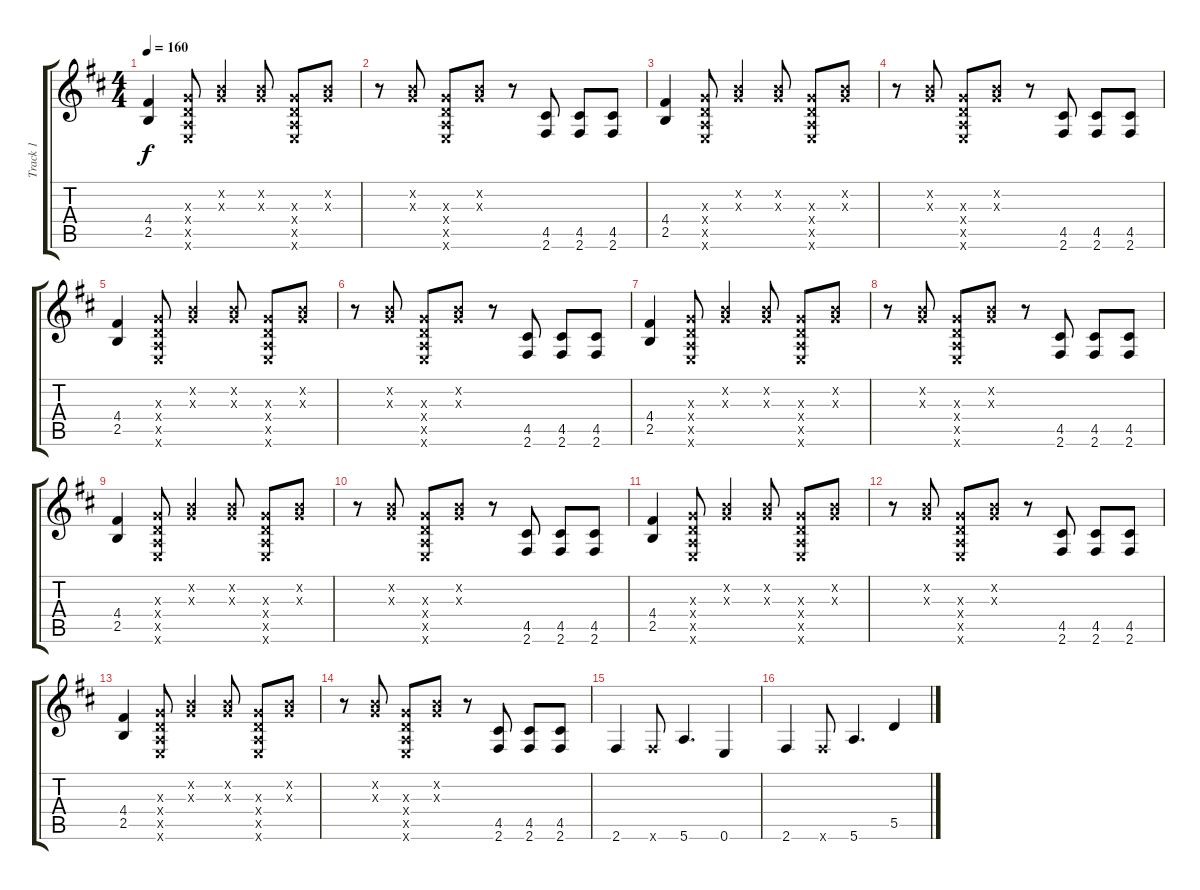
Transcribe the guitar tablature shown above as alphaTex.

\track ("Track 1" "Track 1") {instrument overdrivenguitar}
\staff {score tabs}
\tuning (E4 B3 G3 D3 A2 E2) {hide}
\ts (4 4)
\tempo 160
\clef g2
\ks bminor
(4.4 2.5).4{dy f} (0.3{x} 0.4{x} 0.5{x} 0.6{x}).8 (0.2{x} 0.3{x}).4 (0.2{x} 0.3{x}).8 (0.3{x} 0.4{x} 0.5{x} 0.6{x}).8 (0.2{x} 0.3{x}).8 |
r.8 (0.2{x} 0.3{x}).8 (0.3{x} 0.4{x} 0.5{x} 0.6{x}).8 (0.2{x} 0.3{x}).8 r.8 (4.5 2.6).8 (4.5 2.6).8 (4.5 2.6).8 |
(4.4 2.5).4 (0.3{x} 0.4{x} 0.5{x} 0.6{x}).8 (0.2{x} 0.3{x}).4 (0.2{x} 0.3{x}).8 (0.3{x} 0.4{x} 0.5{x} 0.6{x}).8 (0.2{x} 0.3{x}).8 |
r.8 (0.2{x} 0.3{x}).8 (0.3{x} 0.4{x} 0.5{x} 0.6{x}).8 (0.2{x} 0.3{x}).8 r.8 (4.5 2.6).8 (4.5 2.6).8 (4.5 2.6).8 |
(4.4 2.5).4 (0.3{x} 0.4{x} 0.5{x} 0.6{x}).8 (0.2{x} 0.3{x}).4 (0.2{x} 0.3{x}).8 (0.3{x} 0.4{x} 0.5{x} 0.6{x}).8 (0.2{x} 0.3{x}).8 |
r.8 (0.2{x} 0.3{x}).8 (0.3{x} 0.4{x} 0.5{x} 0.6{x}).8 (0.2{x} 0.3{x}).8 r.8 (4.5 2.6).8 (4.5 2.6).8 (4.5 2.6).8 |
(4.4 2.5).4 (0.3{x} 0.4{x} 0.5{x} 0.6{x}).8 (0.2{x} 0.3{x}).4 (0.2{x} 0.3{x}).8 (0.3{x} 0.4{x} 0.5{x} 0.6{x}).8 (0.2{x} 0.3{x}).8 |
r.8 (0.2{x} 0.3{x}).8 (0.3{x} 0.4{x} 0.5{x} 0.6{x}).8 (0.2{x} 0.3{x}).8 r.8 (4.5 2.6).8 (4.5 2.6).8 (4.5 2.6).8 |
(4.4 2.5).4 (0.3{x} 0.4{x} 0.5{x} 0.6{x}).8 (0.2{x} 0.3{x}).4 (0.2{x} 0.3{x}).8 (0.3{x} 0.4{x} 0.5{x} 0.6{x}).8 (0.2{x} 0.3{x}).8 |
r.8 (0.2{x} 0.3{x}).8 (0.3{x} 0.4{x} 0.5{x} 0.6{x}).8 (0.2{x} 0.3{x}).8 r.8 (4.5 2.6).8 (4.5 2.6).8 (4.5 2.6).8 |
(4.4 2.5).4 (0.3{x} 0.4{x} 0.5{x} 0.6{x}).8 (0.2{x} 0.3{x}).4 (0.2{x} 0.3{x}).8 (0.3{x} 0.4{x} 0.5{x} 0.6{x}).8 (0.2{x} 0.3{x}).8 |
r.8 (0.2{x} 0.3{x}).8 (0.3{x} 0.4{x} 0.5{x} 0.6{x}).8 (0.2{x} 0.3{x}).8 r.8 (4.5 2.6).8 (4.5 2.6).8 (4.5 2.6).8 |
(4.4 2.5).4 (0.3{x} 0.4{x} 0.5{x} 0.6{x}).8 (0.2{x} 0.3{x}).4 (0.2{x} 0.3{x}).8 (0.3{x} 0.4{x} 0.5{x} 0.6{x}).8 (0.2{x} 0.3{x}).8 |
r.8 (0.2{x} 0.3{x}).8 (0.3{x} 0.4{x} 0.5{x} 0.6{x}).8 (0.2{x} 0.3{x}).8 r.8 (4.5 2.6).8 (4.5 2.6).8 (4.5 2.6).8 |
2.6.4 2.6{x}.8 5.6.4{d} 0.6.4 |
2.6.4 2.6{x}.8 5.6.4{d} 5.5.4
